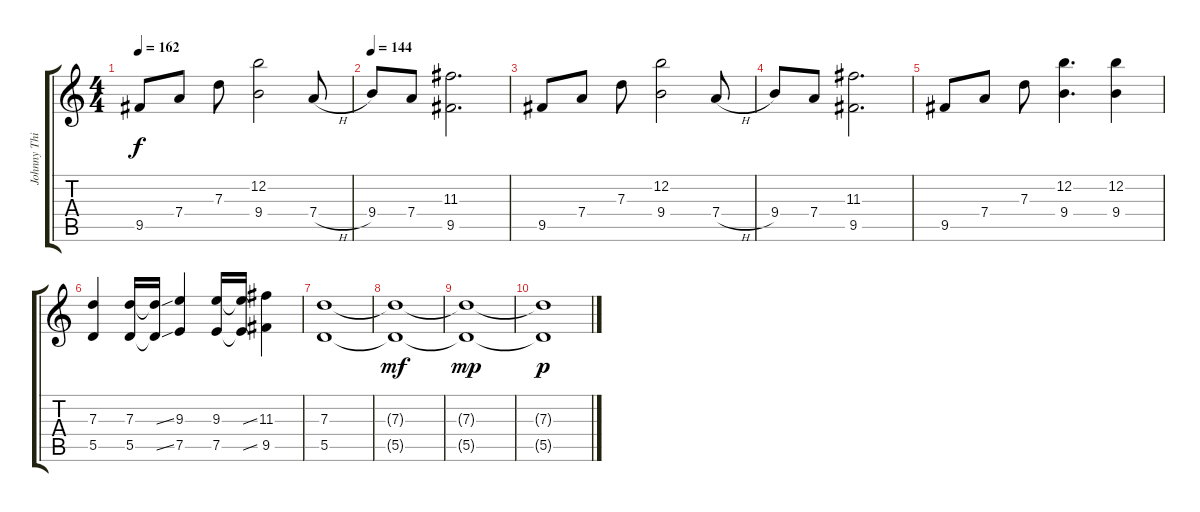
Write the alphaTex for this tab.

\track ("Johnny Third" "Johnny Thi") {instrument distortionguitar}
\staff {score tabs}
\tuning (E4 B3 G3 D3 A2 D2) {hide}
\ts (4 4)
\tempo 162
\clef g2
\ks c
9.5.8{dy f} 7.4.8 7.3.8 (12.2 9.4).2 7.4{h}.8 |
\tempo 144
9.4.8 7.4.8 (11.3 9.5).2{d} |
9.5.8 7.4.8 7.3.8 (12.2 9.4).2 7.4{h}.8 |
9.4.8 7.4.8 (11.3 9.5).2{d} |
9.5.8 7.4.8 7.3.8 (12.2 9.4).4{d} (12.2 9.4).4 |
(7.3 5.5).4 (7.3 5.5).16 (7.3{ss t} 5.5{ss t}).16 (9.3 7.5).4 (9.3 7.5).16 (9.3{ss t} 7.5{ss t}).16 (11.3 9.5).4 |
(7.3 5.5).1 |
(7.3{t} 5.5{t}).1{dy mf} |
(7.3{t} 5.5{t}).1{dy mp} |
(7.3{t} 5.5{t}).1{dy p}
